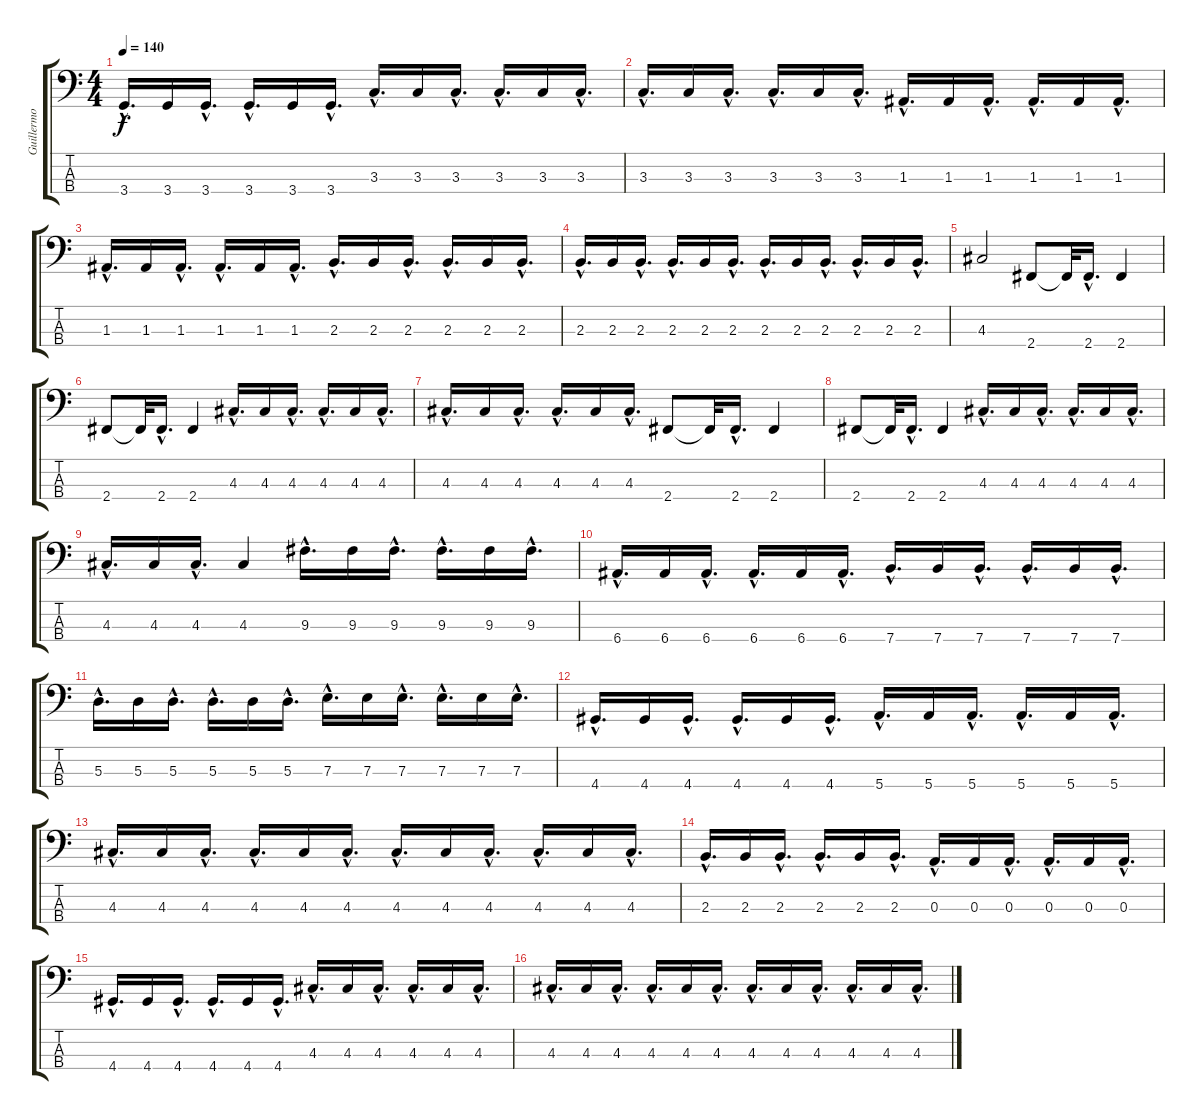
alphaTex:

\track ("Guillermo Sánchez" "Guillermo ") {instrument electricbassfinger}
\staff {score tabs}
\tuning (G2 D2 A1 E1) {hide}
\ts (4 4)
\tempo 140
\clef f4
\ks c
3.4{hac}.16{d dy f} 3.4.16 3.4{hac}.16{d} 3.4{hac}.16{d} 3.4.16 3.4{hac}.16{d} 3.3{hac}.16{d} 3.3.16 3.3{hac}.16{d} 3.3{hac}.16{d} 3.3.16 3.3{hac}.16{d} |
3.3{hac}.16{d} 3.3.16 3.3{hac}.16{d} 3.3{hac}.16{d} 3.3.16 3.3{hac}.16{d} 1.3{hac}.16{d} 1.3.16 1.3{hac}.16{d} 1.3{hac}.16{d} 1.3.16 1.3{hac}.16{d} |
1.3{hac}.16{d} 1.3.16 1.3{hac}.16{d} 1.3{hac}.16{d} 1.3.16 1.3{hac}.16{d} 2.3{hac}.16{d} 2.3.16 2.3{hac}.16{d} 2.3{hac}.16{d} 2.3.16 2.3{hac}.16{d} |
2.3{hac}.16{d} 2.3.16 2.3{hac}.16{d} 2.3{hac}.16{d} 2.3.16 2.3{hac}.16{d} 2.3{hac}.16{d} 2.3.16 2.3{hac}.16{d} 2.3{hac}.16{d} 2.3.16 2.3{hac}.16{d} |
4.3.2 2.4.8 2.4{t}.32 2.4{hac}.16{d} 2.4.4 |
2.4.8 2.4{t}.32 2.4{hac}.16{d} 2.4.4 4.3{hac}.16{d} 4.3.16 4.3{hac}.16{d} 4.3{hac}.16{d} 4.3.16 4.3{hac}.16{d} |
4.3{hac}.16{d} 4.3.16 4.3{hac}.16{d} 4.3{hac}.16{d} 4.3.16 4.3{hac}.16{d} 2.4.8 2.4{t}.32 2.4{hac}.16{d} 2.4.4 |
2.4.8 2.4{t}.32 2.4{hac}.16{d} 2.4.4 4.3{hac}.16{d} 4.3.16 4.3{hac}.16{d} 4.3{hac}.16{d} 4.3.16 4.3{hac}.16{d} |
4.3{hac}.16{d} 4.3.16 4.3{hac}.16{d} 4.3.4 9.3{hac}.16{d} 9.3.16 9.3{hac}.16{d} 9.3{hac}.16{d} 9.3.16 9.3{hac}.16{d} |
6.4{hac}.16{d} 6.4.16 6.4{hac}.16{d} 6.4{hac}.16{d} 6.4.16 6.4{hac}.16{d} 7.4{hac}.16{d} 7.4.16 7.4{hac}.16{d} 7.4{hac}.16{d} 7.4.16 7.4{hac}.16{d} |
5.3{hac}.16{d} 5.3.16 5.3{hac}.16{d} 5.3{hac}.16{d} 5.3.16 5.3{hac}.16{d} 7.3{hac}.16{d} 7.3.16 7.3{hac}.16{d} 7.3{hac}.16{d} 7.3.16 7.3{hac}.16{d} |
4.4{hac}.16{d} 4.4.16 4.4{hac}.16{d} 4.4{hac}.16{d} 4.4.16 4.4{hac}.16{d} 5.4{hac}.16{d} 5.4.16 5.4{hac}.16{d} 5.4{hac}.16{d} 5.4.16 5.4{hac}.16{d} |
4.3{hac}.16{d} 4.3.16 4.3{hac}.16{d} 4.3{hac}.16{d} 4.3.16 4.3{hac}.16{d} 4.3{hac}.16{d} 4.3.16 4.3{hac}.16{d} 4.3{hac}.16{d} 4.3.16 4.3{hac}.16{d} |
2.3{hac}.16{d} 2.3.16 2.3{hac}.16{d} 2.3{hac}.16{d} 2.3.16 2.3{hac}.16{d} 0.3{hac}.16{d} 0.3.16 0.3{hac}.16{d} 0.3{hac}.16{d} 0.3.16 0.3{hac}.16{d} |
4.4{hac}.16{d} 4.4.16 4.4{hac}.16{d} 4.4{hac}.16{d} 4.4.16 4.4{hac}.16{d} 4.3{hac}.16{d} 4.3.16 4.3{hac}.16{d} 4.3{hac}.16{d} 4.3.16 4.3{hac}.16{d} |
4.3{hac}.16{d} 4.3.16 4.3{hac}.16{d} 4.3{hac}.16{d} 4.3.16 4.3{hac}.16{d} 4.3{hac}.16{d} 4.3.16 4.3{hac}.16{d} 4.3{hac}.16{d} 4.3.16 4.3{hac}.16{d}
